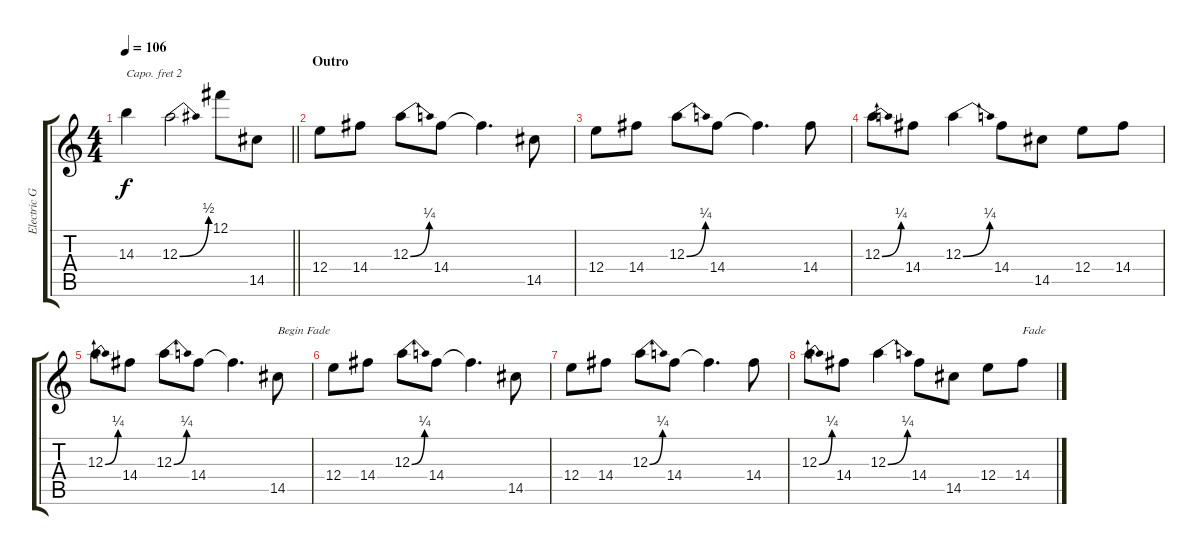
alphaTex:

\track ("Electric Gtr." "Electric G") {instrument electricguitarclean}
\staff {score tabs}
\capo 2
\tuning (E4 B3 G3 D3 A2 E2) {hide}
\ts (4 4)
\tempo 106
\clef g2
\barLineRight lightlight
\ks c
14.3{t}.4{dy f} 12.3{be (bend 0 0 60 2)}.2 12.1{t}.8 14.5.8 |
\section ("" "Outro")
12.4.8 14.4.8 12.3{be (bend 0 0 60 1)}.8 14.4.8 14.4{t}.4{d} 14.5.8 |
12.4.8 14.4.8 12.3{be (bend 0 0 60 1)}.8 14.4.8 14.4{t}.4{d} 14.4.8 |
12.3{be (bend 0 0 60 1)}.8 14.4.8 12.3{be (bend 0 0 60 1)}.4 14.4.8 14.5.8 12.4.8 14.4.8 |
12.3{be (bend 0 0 60 1)}.8 14.4.8 12.3{be (bend 0 0 60 1)}.8 14.4.8 14.4{t}.4{d} 14.5.8{txt "Begin Fade" volume 8} |
12.4.8{volume 5 instrument electricguitarclean} 14.4.8 12.3{be (bend 0 0 60 1)}.8 14.4.8 14.4{t}.4{d} 14.5.8 |
12.4.8{volume 3 instrument electricguitarclean} 14.4.8 12.3{be (bend 0 0 60 1)}.8 14.4.8 14.4{t}.4{d} 14.4.8 |
12.3{be (bend 0 0 60 1)}.8{volume 2} 14.4.8 12.3{be (bend 0 0 60 1)}.4 14.4.8 14.5.8{volume 0} 12.4.8 14.4.8{txt "Fade"}
